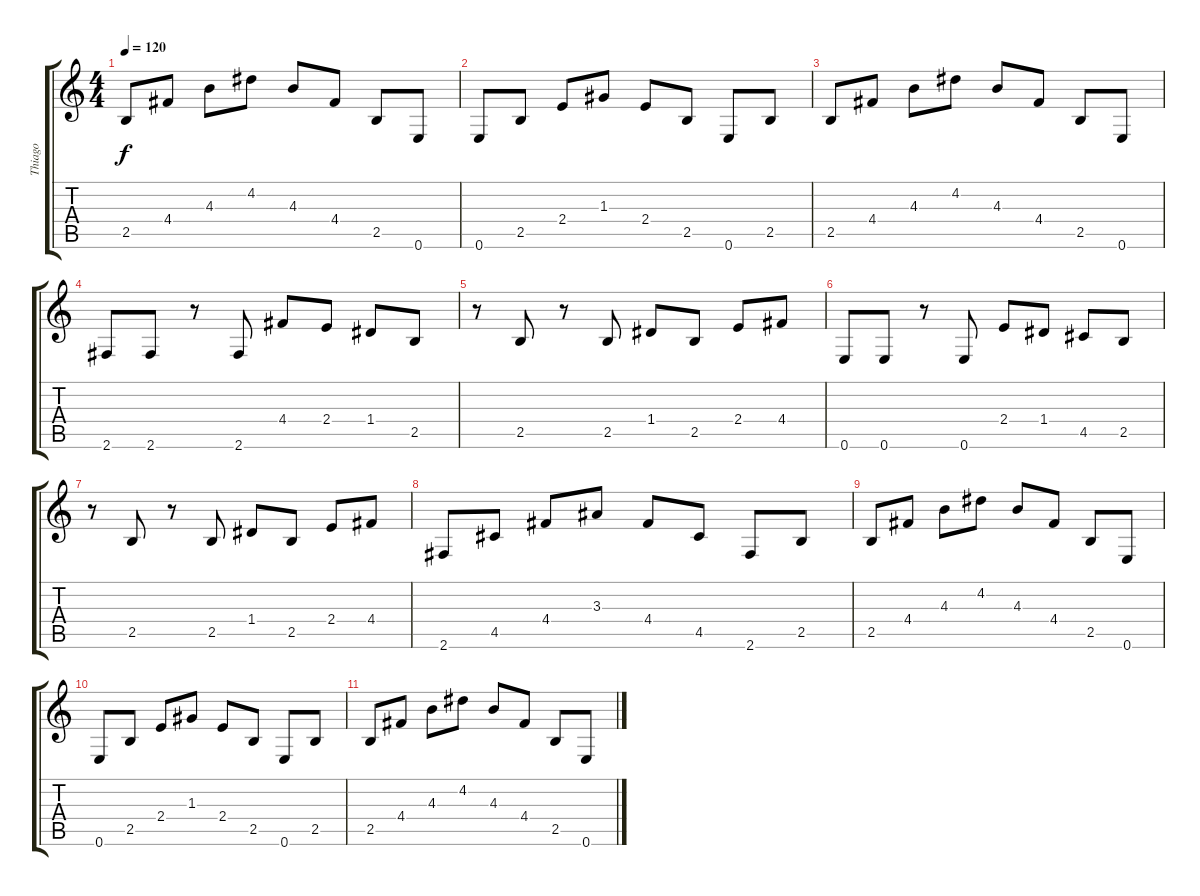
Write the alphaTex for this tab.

\track ("Thiago" "Thiago") {instrument overdrivenguitar}
\staff {score tabs}
\tuning (E4 B3 G3 D3 A2 E2) {hide}
\ts (4 4)
\tempo 120
\clef g2
\ks c
2.5.8{dy f} 4.4.8 4.3.8 4.2.8 4.3.8 4.4.8 2.5.8 0.6.8 |
0.6.8 2.5.8 2.4.8 1.3.8 2.4.8 2.5.8 0.6.8 2.5.8 |
2.5.8 4.4.8 4.3.8 4.2.8 4.3.8 4.4.8 2.5.8 0.6.8 |
2.6.8 2.6.8 r.8 2.6.8 4.4.8 2.4.8 1.4.8 2.5.8 |
r.8 2.5.8 r.8 2.5.8 1.4.8 2.5.8 2.4.8 4.4.8 |
0.6.8 0.6.8 r.8 0.6.8 2.4.8 1.4.8 4.5.8 2.5.8 |
r.8 2.5.8 r.8 2.5.8 1.4.8 2.5.8 2.4.8 4.4.8 |
2.6.8 4.5.8 4.4.8 3.3.8 4.4.8 4.5.8 2.6.8 2.5.8 |
2.5.8 4.4.8 4.3.8 4.2.8 4.3.8 4.4.8 2.5.8 0.6.8 |
0.6.8 2.5.8 2.4.8 1.3.8 2.4.8 2.5.8 0.6.8 2.5.8 |
2.5.8 4.4.8 4.3.8 4.2.8 4.3.8 4.4.8 2.5.8 0.6.8
